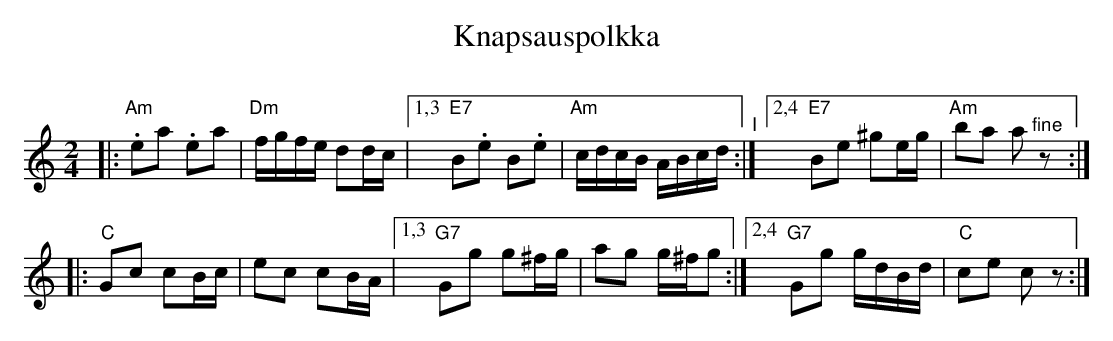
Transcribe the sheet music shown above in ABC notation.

X:1
T: Knapsauspolkka
O:
M: 2/4
L: 1/16
K: Am
|: "Am".e2a2 .e2a2 | "Dm"fgfe d2dc |[1,3 "E7"B2.e2 B2.e2 | "Am"cdcB ABcd \
                              "^I":|[2,4 "E7"B2e2 ^g2eg | "Am"b2a2 a2"^fine"z2 :|
|: "C"G2c2 c2Bc | e2c2 c2BA |[1,3 "G7"G2g2 g2^fg | a2g2 g^fg2 \
                           :|[2,4 "G7"G2g2 gdBd | "C"c2e2 c2z2 :|
